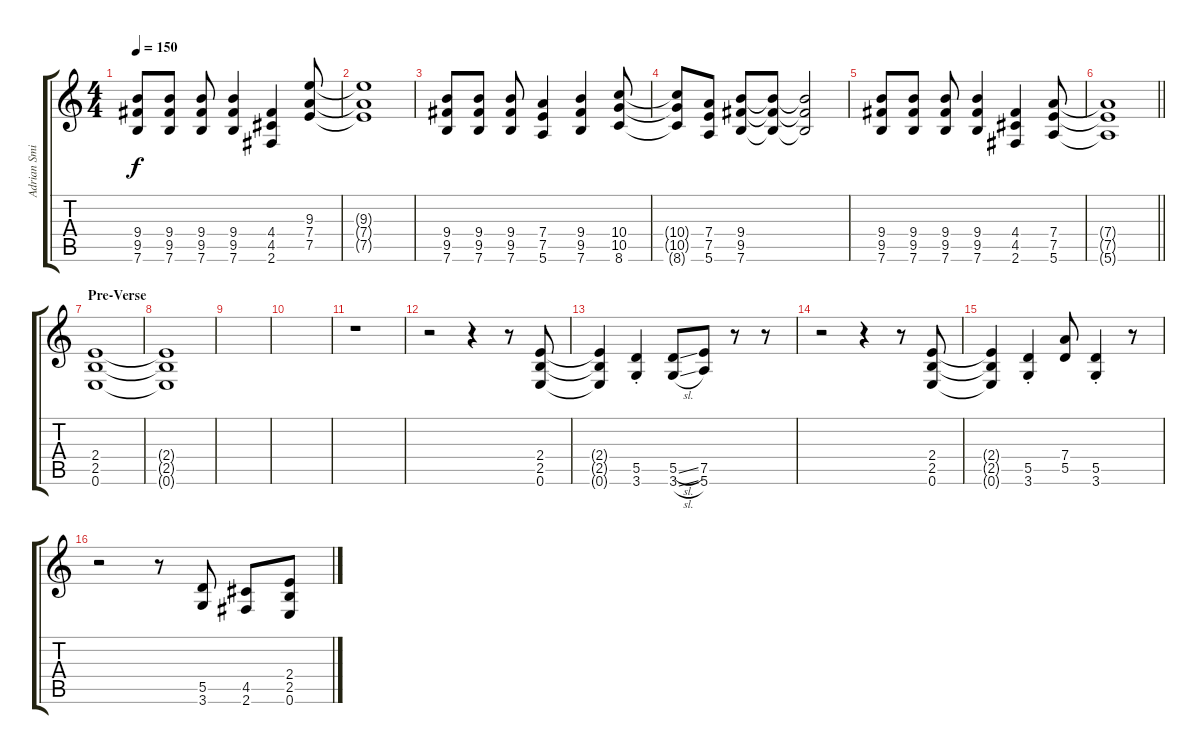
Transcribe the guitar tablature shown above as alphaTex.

\track ("Adrian Smith" "Adrian Smi") {instrument distortionguitar}
\staff {score tabs}
\tuning (E4 B3 G3 D3 A2 E2) {hide}
\ts (4 4)
\tempo 150
\clef g2
\ks c
(9.4 9.5 7.6).8{dy f} (9.4 9.5 7.6).8 (9.4 9.5 7.6).8 (9.4 9.5 7.6).4 (4.4 4.5 2.6).4 (9.3 7.4 7.5).8 |
(9.3{t} 7.4{t} 7.5{t}).1 |
(9.4 9.5 7.6).8 (9.4 9.5 7.6).8 (9.4 9.5 7.6).8 (7.4 7.5 5.6).4 (9.4 9.5 7.6).4 (10.4 10.5 8.6).8 |
(10.4{t} 10.5{t} 8.6{t}).8 (7.4 7.5 5.6).8 (9.4 9.5 7.6).8 (9.4{t} 9.5{t} 7.6{t}).8 (9.4{t} 9.5{t} 7.6{t}).2 |
(9.4 9.5 7.6).8 (9.4 9.5 7.6).8 (9.4 9.5 7.6).8 (9.4 9.5 7.6).4 (4.4 4.5 2.6).4 (7.4 7.5 5.6).8 |
\barLineRight lightlight
(7.4{t} 7.5{t} 5.6{t}).1 |
\section ("" "Pre-Verse")
(2.4 2.5 0.6).1 |
(2.4{t} 2.5{t} 0.6{t}).1{volume 0} |
|
|
r.1 |
r.2 r.4 r.8 (2.4 2.5 0.6).8 |
(2.4{t} 2.5{t} 0.6{t}).4 (5.5{st} 3.6{st}).4 (5.5{sl} 3.6{sl}).8 (7.5 5.6).8 r.8 r.8 |
r.2 r.4 r.8 (2.4 2.5 0.6).8 |
(2.4{t} 2.5{t} 0.6{t}).4 (5.5{st} 3.6{st}).4 (7.4 5.5).8 (5.5{st} 3.6{st}).4 r.8 |
r.2 r.8 (5.5 3.6).8 (4.5 2.6).8 (2.4 2.5 0.6).8
